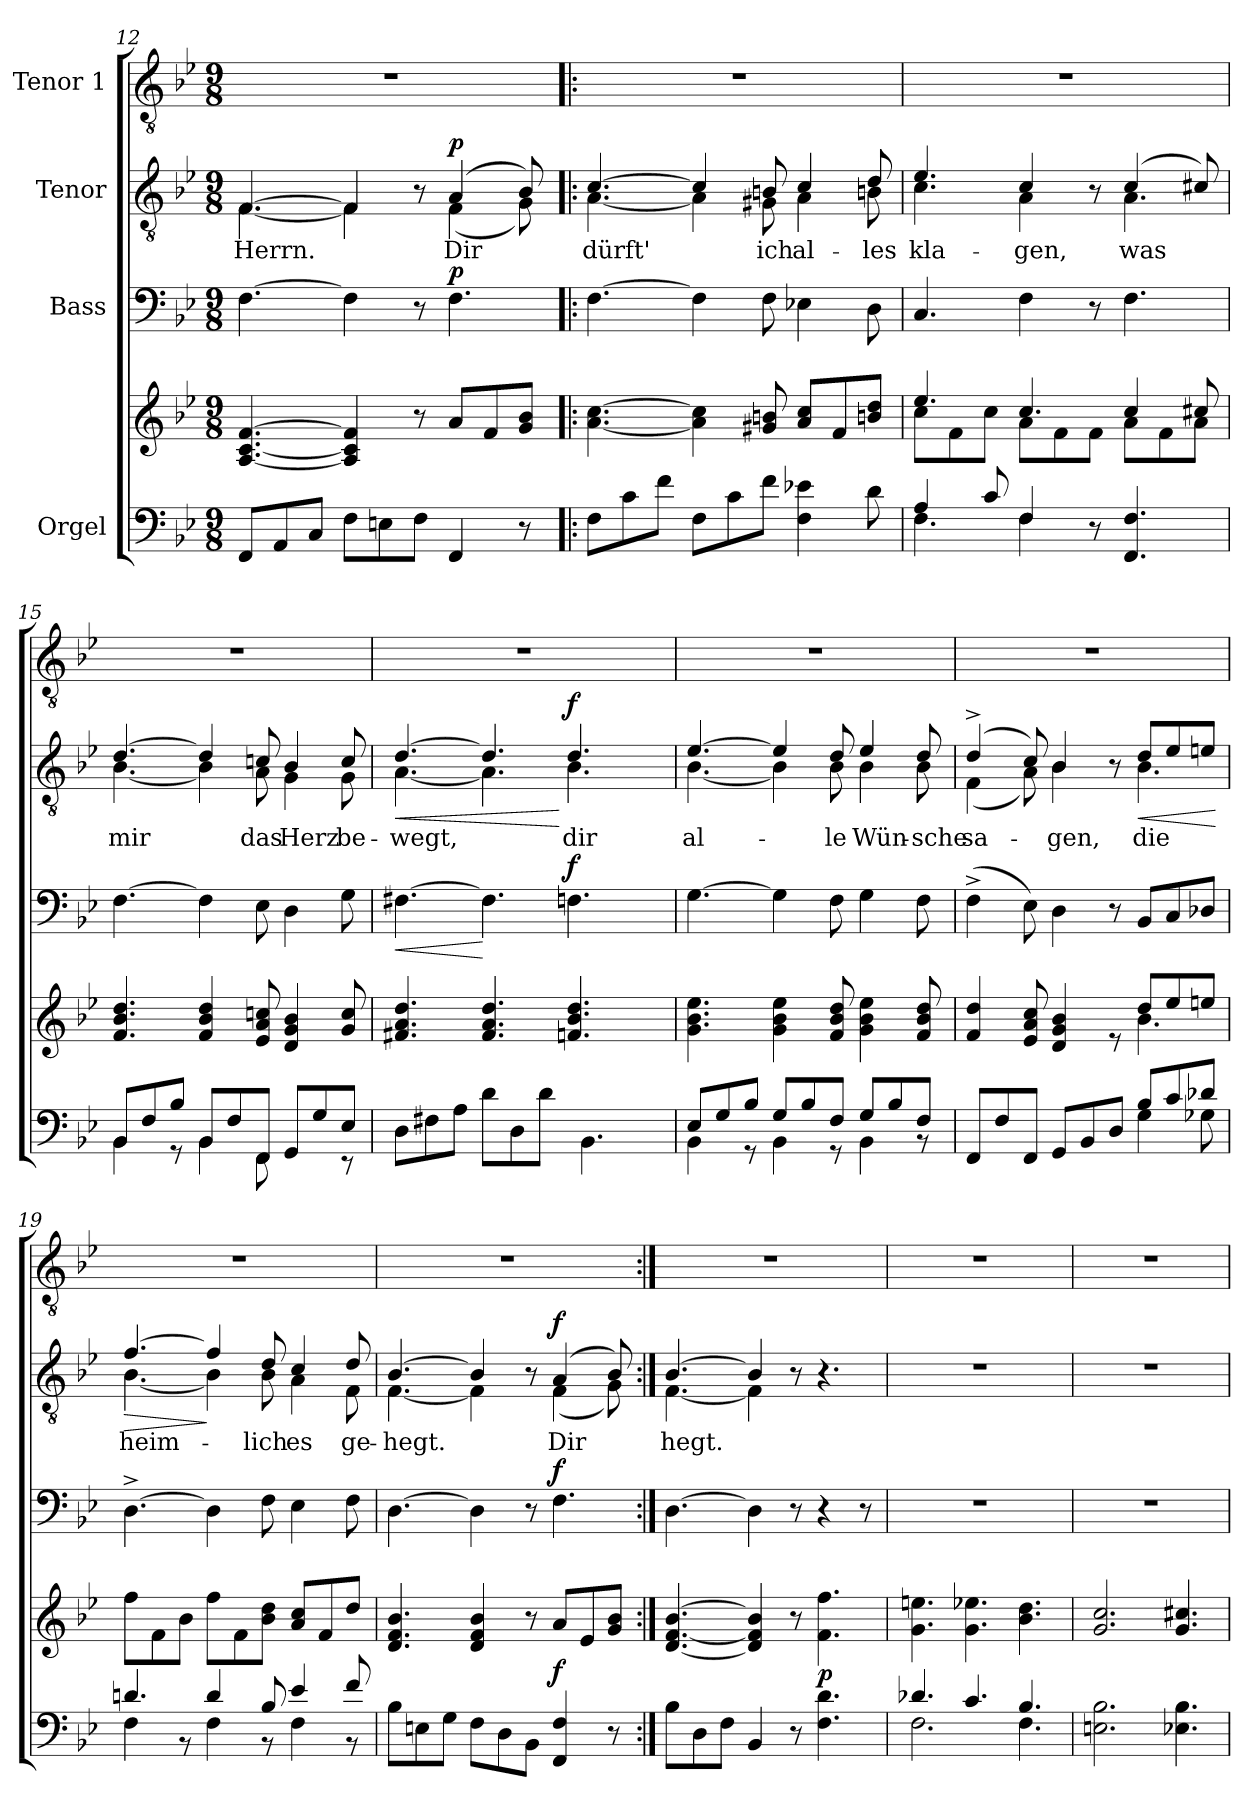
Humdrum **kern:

**kern	**kern	**dynam	**kern	**dynam	**kern	**text	**dynam	**kern
*part4	*part4	*part4	*part3	*part3	*part2	*part2	*part2	*part1
*staff5	*staff4	*staff4/5	*staff3	*staff3	*staff2	*staff2	*staff2	*staff1
*I"Orgel	*	*	*I"Bass	*	*I"Tenor	*	*	*I"Tenor 1
*clefF4	*clefG2	*	*clefF4	*	*clefGv2	*	*	*clefGv2
*k[b-e-]	*k[b-e-]	*	*k[b-e-]	*	*k[b-e-]	*	*	*k[b-e-]
*M9/8	*M9/8	*	*M9/8	*	*M9/8	*	*	*M9/8
=12	=12	=12	=12	=12	=12	=12	=12	=12
!	!	!	!	!	!	!LO:LY:b	!	!
*	*	*	*	*	*^	*	*	*
8FF/L	[4.A/ [4.c/ [4.f/	.	[4.F\	.	[4.F/	[4.F\	Herrn.	.	8%9r
8AA/	.	.	.	.	.	.	.	.	.
8C/J	.	.	.	.	.	.	.	.	.
8F\L	4A/] 4c/] 4f/]	.	4F\]	.	4F/]	4F\]	.	.	.
8En\	.	.	.	.	.	.	.	.	.
8F\J	8r	.	8r	.	8r	8ryy	.	.	.
!	!	!	!	!LO:DY:a	!	!	!LO:LY:b	!LO:DY:a	!
4FF/	8a/L	.	4.F\	p	(4A/	(4F\	Dir	p	.
.	8f/	.	.	.	.	.	.	.	.
8r	8g/ 8b-/J	.	.	.	8B-/)	8G\)	.	.	.
=13!|:	=13!|:	=13!|:	=13!|:	=13!|:	=13!|:	=13!|:	=13!|:	=13!|:	=13!|:
!	!	!	!	!	!	!	!LO:LY:b	!	!
8F\L	[4.a\ [4.cc\	.	[4.F\	.	[4.c/	[4.A\	dürft'	.	8%9r
8c\	.	.	.	.	.	.	.	.	.
8f\J	.	.	.	.	.	.	.	.	.
8F\L	4a\] 4cc\]	.	4F\]	.	4c/]	4A\]	.	.	.
8c\	.	.	.	.	.	.	.	.	.
!	!	!	!	!	!	!	!LO:LY:b	!	!
8f\J	8g#X/ 8bn/	.	8F\	.	8Bn/	8G#X\	ich	.	.
!	!	!	!	!	!	!	!LO:LY:b	!	!
4F\ 4e-X\	8a/ 8cc/L	.	4E-X\	.	4c/	4A\	al-	.	.
.	8f/	.	.	.	.	.	.	.	.
!	!	!	!	!	!	!	!LO:LY:b	!	!
8d\	8bn/ 8dd/J	.	8D\	.	8d/	8Bn\	-les	.	.
!!LO:LB:g=z
=14	=14	=14	=14	=14	=14	=14	=14	=14	=14
*^	*^	*	*	*	*	*	*	*	*
!	!	!	!	!	!	!	!	!	!LO:LY:b	!	!
4A/	4.F\	4.ee-/	8cc\L	.	4.C/	.	4.e-/	4.c\	kla-	.	8%9r
.	.	.	8f\	.	.	.	.	.	.	.	.
8c/	.	.	8cc\J	.	.	.	.	.	.	.	.
!	!	!	!	!	!	!	!	!	!LO:LY:b	!	!
4F/	4F\	4.cc/	8a\L	.	4F\	.	4c/	4A\	-gen,	.	.
.	.	.	8f\	.	.	.	.	.	.	.	.
8r	8ryy	.	8f\J	.	8r	.	8r	8ryy	.	.	.
!	!	!	!	!	!	!	!	!	!LO:LY:b	!	!
4.FF/ 4.F/	4.rGGyy	4cc/	8a\L	.	4.F\	.	(4c/	4.A\	was	.	.
.	.	.	8f\	.	.	.	.	.	.	.	.
.	.	8cc#X/	8a\J	.	.	.	8c#X/)	.	.	.	.
=15	=15	=15	=15	=15	=15	=15	=15	=15	=15	=15	=15
!	!	!	!	!	!	!	!	!	!LO:LY:b	!	!
*	*	*v	*v	*	*	*	*	*	*	*	*
8BB-/L	4BB-\	4.f/ 4.b-/ 4.dd/	.	[4.F\	.	[4.d/	[4.B-\	mir	.	8%9r
8F/	.	.	.	.	.	.	.	.	.	.
8B-/J	8r	.	.	.	.	.	.	.	.	.
8BB-/L	4BB-\	4f/ 4b-/ 4dd/	.	4F\]	.	4d/]	4B-\]	.	.	.
8F/	.	.	.	.	.	.	.	.	.	.
!	!	!	!	!	!	!	!	!LO:LY:b	!	!
8FF/J	8FF\	8e-/ 8a/ 8ccn/	.	8E-\	.	8cn/	8A\	das	.	.
!	!	!	!	!	!	!	!	!LO:LY:b	!	!
8GG/L	4rGGyy	4d/ 4g/ 4b-/	.	4D\	.	4B-/	4G\	Herz	.	.
8G/	.	.	.	.	.	.	.	.	.	.
!	!	!	!	!	!	!	!	!LO:LY:b	!	!
8E-/J	8r	8g/ 8cc/	.	8G\	.	8c/	8G\	be-	.	.
=16	=16	=16	=16	=16	=16	=16	=16	=16	=16	=16
!	!	!	!	!	!LO:HP:b	!	!	!LO:LY:b	!LO:HP:b	!
8D\L	2.ryy	4.f#X/ 4.a/ 4.dd/	.	[4.F#X\	<	[4.d/	[4.A\	-wegt,	<	8%9r
8F#X\	.	.	.	.	.	.	.	.	.	.
8A\J	.	.	.	.	.	.	.	.	.	.
8d\L	.	4.f#/ 4.a/ 4.dd/	.	4.F#\]	[	4.d/]	4.A\]	.	.	.
8D\	.	.	.	.	.	.	.	.	.	.
8d\J	.	.	.	.	.	.	.	.	.	.
!	!	!	!	!	!LO:DY:a	!	!	!LO:LY:b	!LO:DY:n=1:a	!
8BB-/Lyy	4.BB-\	4.fn/ 4.b-/ 4.dd/	.	4.Fn\	f	4.d/	4.B-\	dir	[ f	.
8Fn/	.	.	.	.	.	.	.	.	.	.
8B-/J	.	.	.	.	.	.	.	.	.	.
!!LO:LB:g=z
=17	=17	=17	=17	=17	=17	=17	=17	=17	=17	=17
!	!	!	!	!	!	!	!	!LO:LY:b	!	!
8E-/L	4BB-\	4.g\ 4.b-\ 4.ee-\	.	[4.G\	.	[4.e-/	[4.B-\	al-	.	8%9r
8G/	.	.	.	.	.	.	.	.	.	.
8B-/J	8r	.	.	.	.	.	.	.	.	.
8G/L	4BB-\	4g\ 4b-\ 4ee-\	.	4G\]	.	4e-/]	4B-\]	.	.	.
8B-/	.	.	.	.	.	.	.	.	.	.
!	!	!	!	!	!	!	!	!LO:LY:b	!	!
8F/J	8r	8f/ 8b-/ 8dd/	.	8F\	.	8d/	8B-\	-le	.	.
!	!	!	!	!	!	!	!	!LO:LY:b	!	!
8G/L	4BB-\	4g\ 4b-\ 4ee-\	.	4G\	.	4e-/	4B-\	Wün-	.	.
8B-/	.	.	.	.	.	.	.	.	.	.
!	!	!	!	!	!	!	!	!LO:LY:b	!	!
8F/J	8r	8f/ 8b-/ 8dd/	.	8F\	.	8d/	8B-\	-sche	.	.
=18	=18	=18	=18	=18	=18	=18	=18	=18	=18	=18
*	*	*^	*	*	*	*	*	*	*	*
!	!	!	!	!	!	!	!	!	!LO:LY:b	!	!
8FF/L	2.ryy	4f/ 4dd/	2.ryy	.	(4F^\	.	(4d^/	(4F\	sa-	.	8%9r
8F/	.	.	.	.	.	.	.	.	.	.	.
8FF/J	.	8e-/ 8a/ 8cc/	.	.	8E-\)	.	8c/)	8A\)	.	.	.
!	!	!	!	!	!	!	!	!	!LO:LY:b	!	!
8GG/L	.	4d/ 4g/ 4b-/	.	.	4D\	.	4B-/	4B-\	-gen,	.	.
8BB-/	.	.	.	.	.	.	.	.	.	.	.
8D/J	.	8re	.	.	8r	.	8r	8ryy	.	.	.
!	!	!	!	!	!	!	!	!	!LO:LY:b	!LO:HP:b	!
8B-/L	4G\	8dd/L	4.b-\	.	8BB-/L	.	8d/L	4.B-\	die	<	.
8c/	.	8ee-/	.	.	8C/	.	8e-/	.	.	.	.
8d-X/J	8G-X\	8een/J	.	.	8D-X/J	.	8en/J	.	.	.	.
*v	*v	*	*	*	*	*	*v	*v	*	*	*
*	*v	*v	*	*	*	*	*	*	*
.	.	.	.	.	.	.	[	.
=19	=19	=19	=19	=19	=19	=19	=19	=19
*^	*	*	*	*	*	*	*	*
!	!	!	!	!	!	!	!LO:LY:b	!LO:HP:b	!
*	*	*	*	*	*	*^	*	*	*
4.dn/	4F\	8ff\L	.	[4.D^\	.	[4.f/	[4.B-\	heim-	>	8%9r
.	.	8f\	.	.	.	.	.	.	.	.
.	8r	8b-\J	.	.	.	.	.	.	.	.
4d/	4F\	8ff\L	.	4D\]	.	4f/]	4B-\]	.	]	.
.	.	8f\	.	.	.	.	.	.	.	.
!	!	!	!	!	!	!	!	!LO:LY:b	!	!
8B-/	8r	8b-\ 8dd\J	.	8F\	.	8d/	8B-\	-lich	.	.
!	!	!	!	!	!	!	!	!LO:LY:b	!	!
4e-/	4F\	8a/ 8cc/L	.	4E-\	.	4c/	4A\	es	.	.
.	.	8f/	.	.	.	.	.	.	.	.
!	!	!	!	!	!	!	!	!LO:LY:b	!	!
8f/	8r	8dd/J	.	8F\	.	8d/	8F\	ge-	.	.
!!LO:PB:g=z
=20	=20	=20	=20	=20	=20	=20	=20	=20	=20	=20
!	!	!	!	!	!	!	!	!LO:LY:b	!	!
*v	*v	*	*	*	*	*	*	*	*	*
8B-\L	4.d/ 4.f/ 4.b-/	.	[4.D\	.	[4.B-/	[4.F\	-hegt.	.	8%9r
8En\	.	.	.	.	.	.	.	.	.
8G\J	.	.	.	.	.	.	.	.	.
8F\L	4d/ 4f/ 4b-/	.	4D\]	.	4B-/]	4F\]	.	.	.
8D\	.	.	.	.	.	.	.	.	.
8BB-\J	8r	.	8r	.	8r	8ryy	.	.	.
!	!	!LO:DY:a=2	!	!LO:DY:a	!	!	!LO:LY:b	!LO:DY:a	!
4FF/ 4F/	8a/L	f	4.F\	f	(4A/	(4F\	Dir	f	.
.	8e-/	.	.	.	.	.	.	.	.
8r	8g/ 8b-/J	.	.	.	8B-/)	8G\)	.	.	.
=21:|!	=21:|!	=21:|!	=21:|!	=21:|!	=21:|!	=21:|!	=21:|!	=21:|!	=21:|!
!	!	!	!	!	!	!	!LO:LY:b	!	!
8B-\L	[4.d/ [4.f/ [4.b-/	.	[4.D\	.	[4.B-/	[4.F\	-hegt.	.	8%9r
8D\	.	.	.	.	.	.	.	.	.
8F\J	.	.	.	.	.	.	.	.	.
4BB-/	4d/] 4f/] 4b-/]	.	4D\]	.	4B-/]	4F\]	.	.	.
8r	8r	.	8r	.	8r	8ryy	.	.	.
!	!	!LO:DY:a=2	!	!	!	!	!	!	!
4.F\ 4.d\	4.f\ 4.ff\	p	4r	.	4.r	4.ryy	.	.	.
.	.	.	8r	.	.	.	.	.	.
*	*	*	*	*	*v	*v	*	*	*
=22	=22	=22	=22	=22	=22	=22	=22	=22
*^	*	*	*	*	*	*	*	*
4.d-X/	2.F\	4.g\ 4.een\	.	8%9r	.	8%9r	.	.	8%9r
4.c/	.	4.g\ 4.ee-X\	.	.	.	.	.	.	.
4.B-/	4.F\	4.b-\ 4.dd\	.	.	.	.	.	.	.
*v	*v	*	*	*	*	*	*	*	*
=23	=23	=23	=23	=23	=23	=23	=23	=23
2.En\ 2.B-\	2.g/ 2.cc/	.	8%9r	.	8%9r	.	.	8%9r
4.E-X\ 4.B-\	4.g/ 4.cc#X/	.	.	.	.	.	.	.
=	=	=	=	=	=	=	=	=
*-	*-	*-	*-	*-	*-	*-	*-	*-
